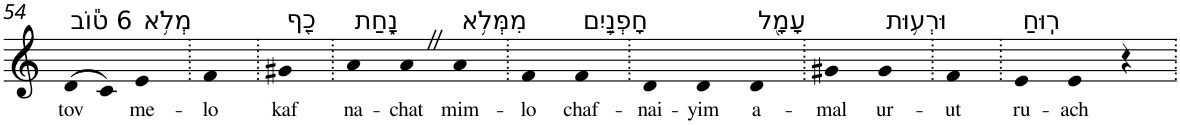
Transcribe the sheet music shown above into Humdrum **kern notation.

**kern	**text
*part1	*part1
*staff1	*staff1
*I"Piano	*
*I'Pno	*
!!LO:PB:g=z
*clefG2	*
*k[]	*
=54	=54
!LO:TX:a:t=6 ט֕וֹב	!
!	!LO:LY:b
(>8d	tov
8c)	.
!LO:TX:a:t=מְלֹ֥א	!
!	!LO:LY:b
4e	me-
=55.	=55.
!	!LO:LY:b
4f	-lo
=56.	=56.
!LO:TX:a:t=כַ֖ף	!
!	!LO:LY:b
4g#X	kaf
=57.	=57.
!LO:TX:a:t=נָ֑חַת	!
!	!LO:LY:b
4a	na-
!	!LO:LY:b
4aZ	-chat
!LO:TX:a:t=מִמְּלֹ֥א	!
!	!LO:LY:b
4a	mim-
=58.	=58.
!	!LO:LY:b
4f	-lo
!LO:TX:a:t=חָפְנַ֛יִם	!
!	!LO:LY:b
4f	chaf-
=59.	=59.
!	!LO:LY:b
4d	-nai-
!	!LO:LY:b
4d	-yim
!LO:TX:a:t=עָמָ֖ל	!
!	!LO:LY:b
4d	a-
=60.	=60.
!	!LO:LY:b
4g#X	-mal
!LO:TX:a:t=וּרְע֥וּת	!
!	!LO:LY:b
4g#	ur-
=61.	=61.
!	!LO:LY:b
4f	-ut
=62.	=62.
!LO:TX:a:t=רֽוּחַ	!
!	!LO:LY:b
4e	ru-
!	!LO:LY:b
4e	-ach
4r	.
=.	=.
*-	*-
